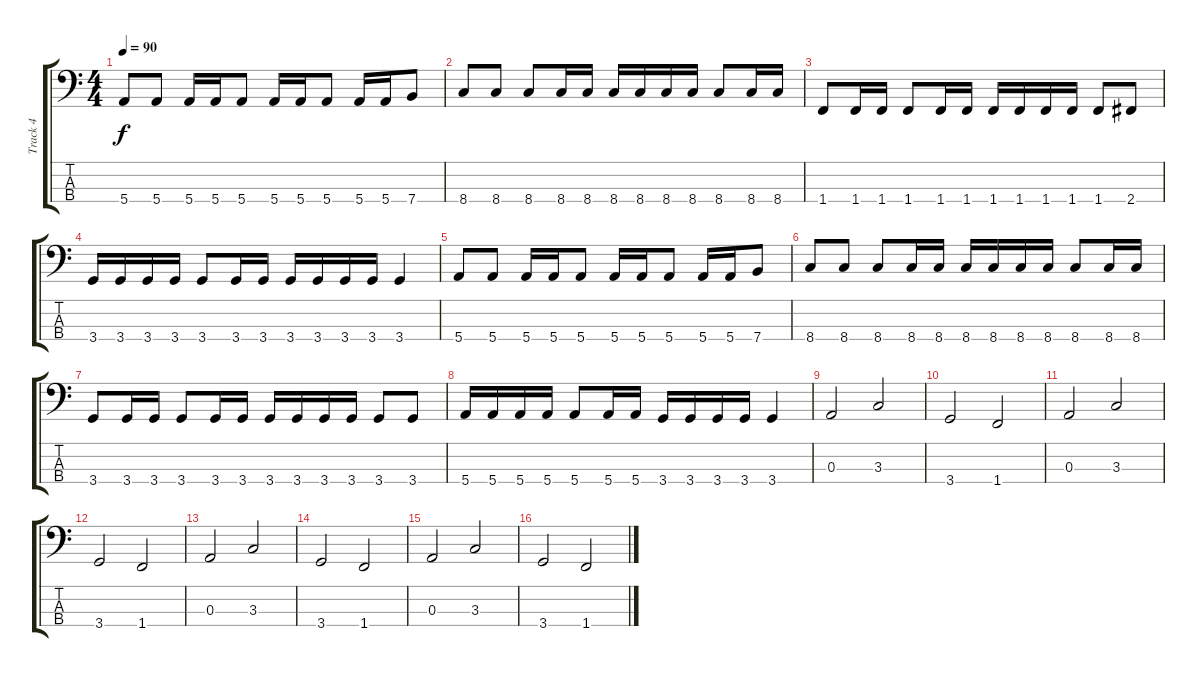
\track ("Track 4" "Track 4") {instrument electricbasspick}
\staff {score tabs}
\tuning (G2 D2 A1 E1) {hide}
\ts (4 4)
\tempo 90
\clef f4
\ks c
5.4.8{dy f} 5.4.8 5.4.16 5.4.16 5.4.8 5.4.16 5.4.16 5.4.8 5.4.16 5.4.16 7.4.8 |
8.4.8 8.4.8 8.4.8 8.4.16 8.4.16 8.4.16 8.4.16 8.4.16 8.4.16 8.4.8 8.4.16 8.4.16 |
1.4.8 1.4.16 1.4.16 1.4.8 1.4.16 1.4.16 1.4.16 1.4.16 1.4.16 1.4.16 1.4.8 2.4.8 |
3.4.16 3.4.16 3.4.16 3.4.16 3.4.8 3.4.16 3.4.16 3.4.16 3.4.16 3.4.16 3.4.16 3.4.4 |
5.4.8 5.4.8 5.4.16 5.4.16 5.4.8 5.4.16 5.4.16 5.4.8 5.4.16 5.4.16 7.4.8 |
8.4.8 8.4.8 8.4.8 8.4.16 8.4.16 8.4.16 8.4.16 8.4.16 8.4.16 8.4.8 8.4.16 8.4.16 |
3.4.8 3.4.16 3.4.16 3.4.8 3.4.16 3.4.16 3.4.16 3.4.16 3.4.16 3.4.16 3.4.8 3.4.8 |
5.4.16 5.4.16 5.4.16 5.4.16 5.4.8 5.4.16 5.4.16 3.4.16 3.4.16 3.4.16 3.4.16 3.4.4 |
0.3.2 3.3.2 |
3.4.2 1.4.2 |
0.3.2 3.3.2 |
3.4.2 1.4.2 |
0.3.2 3.3.2 |
3.4.2 1.4.2 |
0.3.2 3.3.2 |
3.4.2 1.4.2
